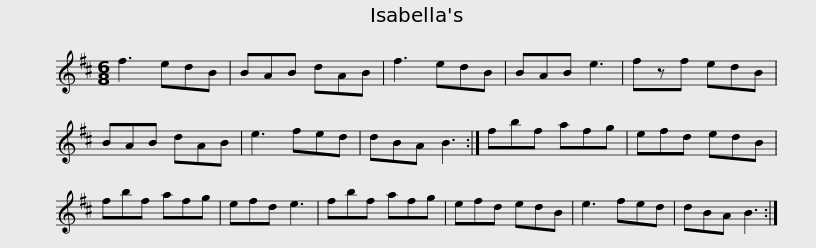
X:1
L:1/8
M:6/8
I:linebreak $
K:Bmin
V:1 treble
V:1
 f3 edB | BAB dAB | f3 edB | BAB e3 | fzf edB | %5
 BAB dAB | e3 fed | dBA B3 :|$ fbf afg | efd edB | %10
 fbf afg | efd e3 | fbf afg | efd edB | e3 fed | %15
 dBA B3 :| %16
